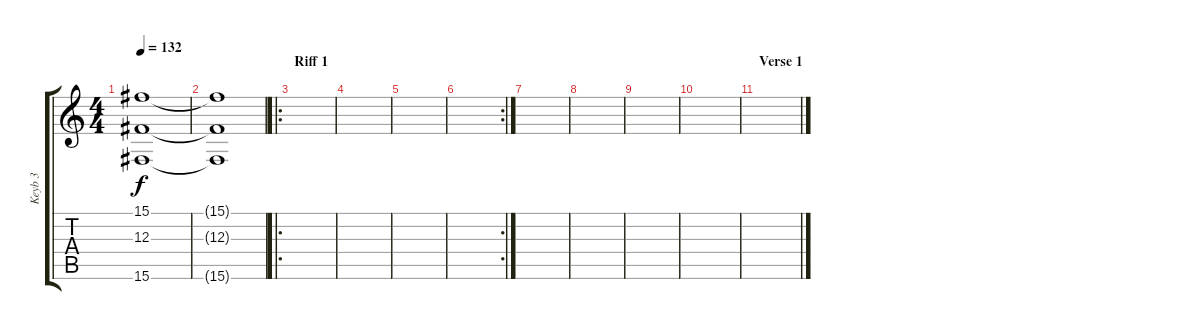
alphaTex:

\track ("Keyb 3" "Keyb 3") {instrument stringensemble2}
\staff {score tabs}
\tuning (Eb4 Bb3 Gb3 Db3 Ab2 Eb2) {hide}
\ts (4 4)
\tempo 132
\clef g2
\ks c
(15.1 12.3 15.6).1{dy f} |
(15.1{t} 12.3{t} 15.6{t}).1 |
\ro
\section ("" "Riff 1")
|
|
|
\rc 2
|
|
|
|
|
\section ("" "Verse 1")
